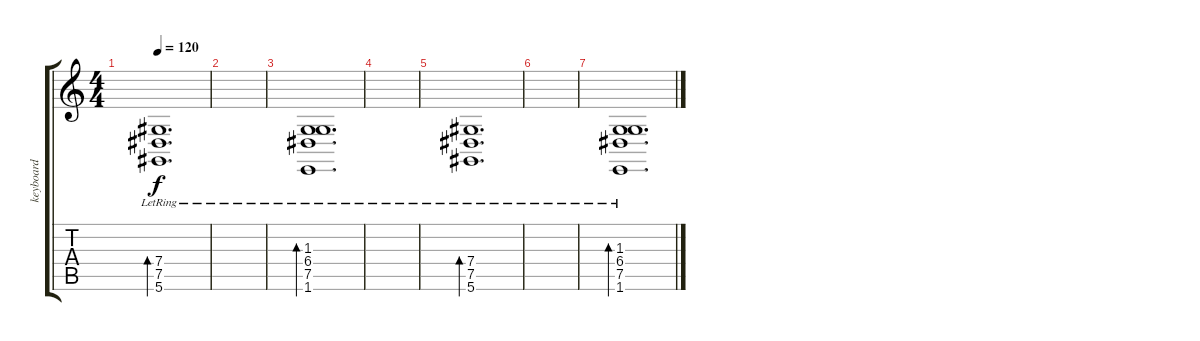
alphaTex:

\track ("keyboard" "keyboard") {instrument fx6goblins}
\staff {score tabs}
\tuning (Eb4 Bb3 Gb3 Db3 Ab2 Eb2) {hide}
\ts (4 4)
\tempo 120
\clef g2
\ks c
(7.4{lr} 7.5{lr} 5.6{lr}).1{d bd 240 dy f} |
|
(1.3{lr} 6.4{lr} 7.5{lr} 1.6{lr}).1{d bd 240} |
|
(7.4{lr} 7.5{lr} 5.6{lr}).1{d bd 240} |
|
(1.3{lr} 6.4{lr} 7.5{lr} 1.6{lr}).1{d bd 240}
